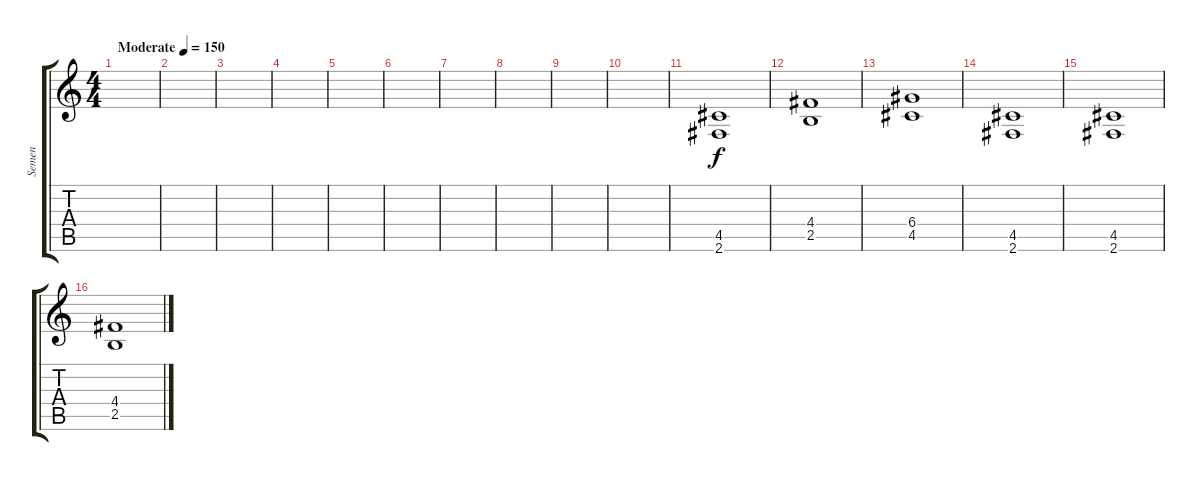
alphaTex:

\track ("Semen" "Semen") {instrument overdrivenguitar}
\staff {score tabs}
\tuning (E4 B3 G3 D3 A2 E2) {hide}
\ts (4 4)
\tempo (150 "Moderate")
\clef g2
\ks c
|
|
|
|
|
|
|
|
|
|
(4.5 2.6).1 |
(4.4 2.5).1 |
(6.4 4.5).1 |
(4.5 2.6).1 |
(4.5 2.6).1 |
(4.4 2.5).1
